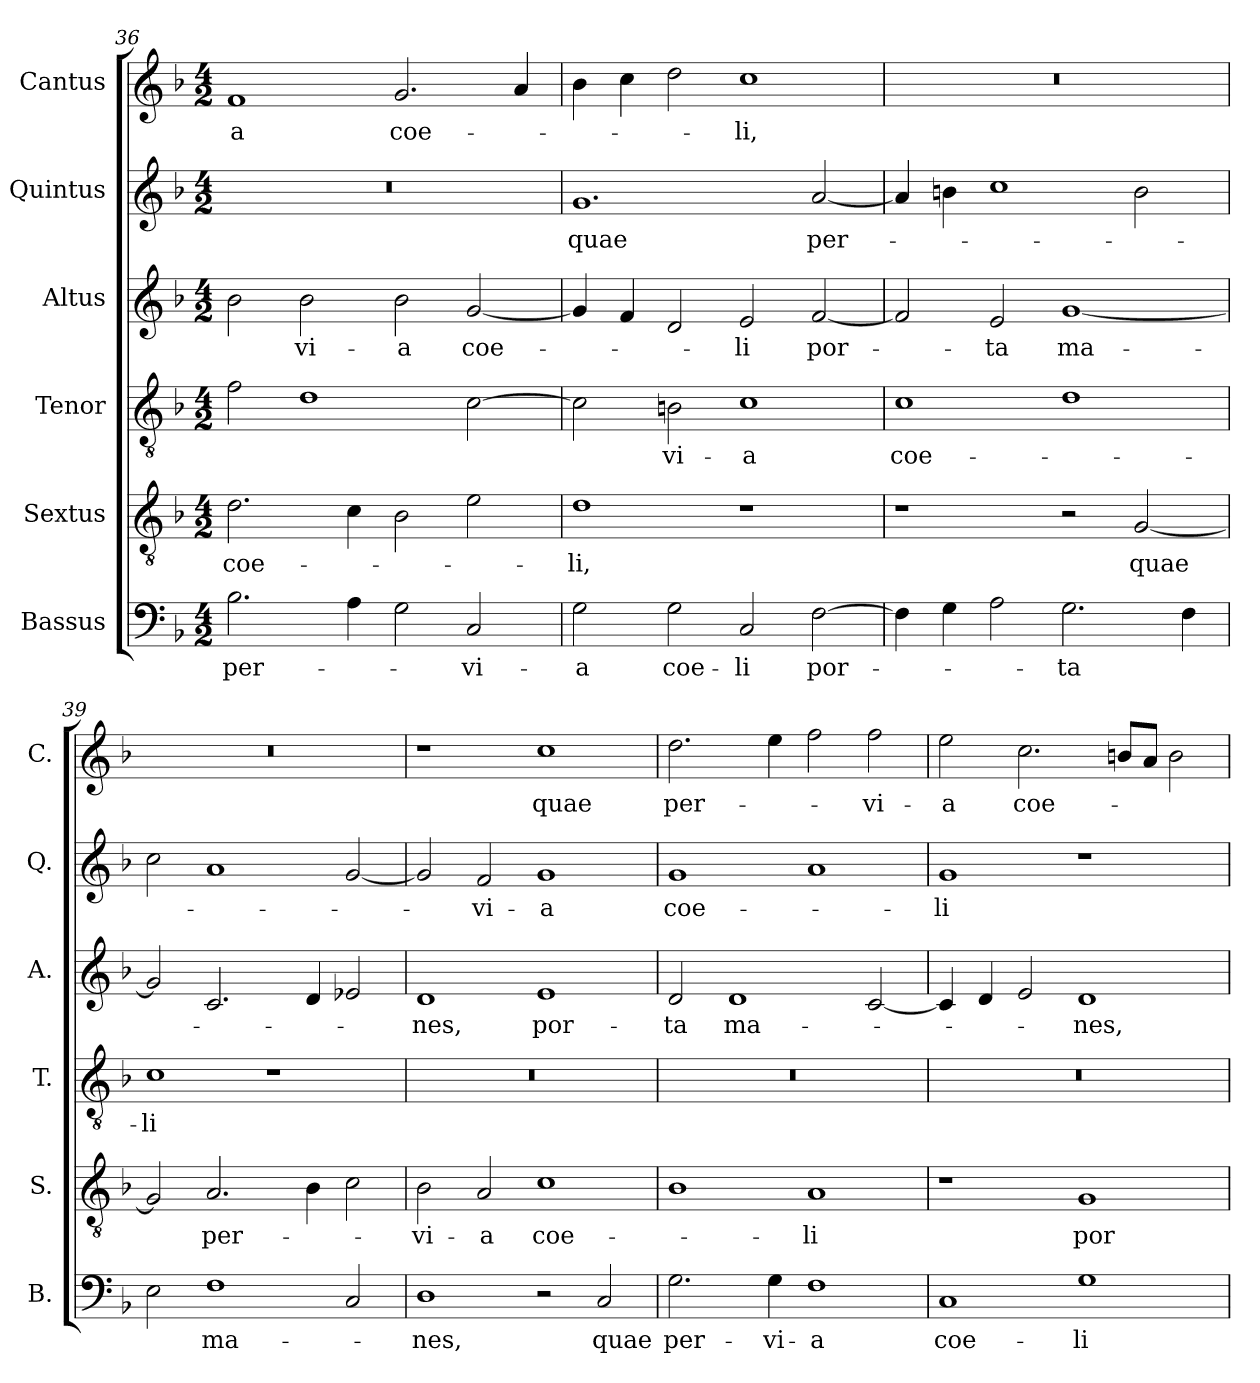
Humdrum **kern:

**kern	**text	**kern	**text	**kern	**text	**kern	**text	**kern	**text	**kern	**text
*part6	*part6	*part5	*part5	*part4	*part4	*part3	*part3	*part2	*part2	*part1	*part1
*staff6	*staff6	*staff5	*staff5	*staff4	*staff4	*staff3	*staff3	*staff2	*staff2	*staff1	*staff1
*I"Bassus	*	*I"Sextus	*	*I"Tenor	*	*I"Altus	*	*I"Quintus	*	*I"Cantus	*
*I'B.	*	*I'S.	*	*I'T.	*	*I'A.	*	*I'Q.	*	*I'C.	*
*clefF4	*	*clefGv2	*	*clefGv2	*	*clefG2	*	*clefG2	*	*clefG2	*
*k[b-]	*	*k[b-]	*	*k[b-]	*	*k[b-]	*	*k[b-]	*	*k[b-]	*
*M4/2	*	*M4/2	*	*M4/2	*	*M4/2	*	*M4/2	*	*M4/2	*
=36	=36	=36	=36	=36	=36	=36	=36	=36	=36	=36	=36
!	!LO:LY:b	!	!LO:LY:b	!	!	!	!	!	!	!	!LO:LY:b
2.B-\	per-	2.d\	coe-	2f\	.	2b-\	.	0r	.	1f	-a
!	!	!	!	!	!	!	!LO:LY:b	!	!	!	!
.	.	.	.	1d	.	2b-\	-vi-	.	.	.	.
4A\	.	4c\	.	.	.	.	.	.	.	.	.
!	!	!	!	!	!	!	!LO:LY:b	!	!	!	!LO:LY:b
2G\	.	2B-\	.	.	.	2b-\	-a	.	.	2.g/	coe-
!	!LO:LY:b	!	!	!	!	!	!LO:LY:b	!	!	!	!
2C/	-vi-	2e\	.	[2c\	.	[2g/	coe-	.	.	.	.
.	.	.	.	.	.	.	.	.	.	4a/	.
=37	=37	=37	=37	=37	=37	=37	=37	=37	=37	=37	=37
!	!LO:LY:b	!	!LO:LY:b	!	!	!	!	!	!LO:LY:b	!	!
2G\	-a	1d	-li,	2c\]	.	4g/]	.	1.g	quae	4b-\	.
.	.	.	.	.	.	4f/	.	.	.	4cc\	.
!	!LO:LY:b	!	!	!	!LO:LY:b	!	!	!	!	!	!
2G\	coe-	.	.	2Bn\	-vi-	2d/	.	.	.	2dd\	.
!	!LO:LY:b	!	!	!	!LO:LY:b	!	!LO:LY:b	!	!	!	!LO:LY:b
2C/	-li	1r	.	1c	-a	2e/	-li	.	.	1cc	-li,
!	!LO:LY:b	!	!	!	!	!	!LO:LY:b	!	!LO:LY:b	!	!
[2F\	por-	.	.	.	.	[2f/	por-	[2a/	per-	.	.
!!LO:LB:g=z
=38	=38	=38	=38	=38	=38	=38	=38	=38	=38	=38	=38
!	!	!	!	!	!LO:LY:b	!	!	!	!	!	!
4F\]	.	1r	.	1c	coe-	2f/]	.	4a/]	.	0r	.
4G\	.	.	.	.	.	.	.	4bn\	.	.	.
!	!	!	!	!	!	!	!LO:LY:b	!	!	!	!
2A\	.	.	.	.	.	2e/	-ta	1cc	.	.	.
!	!LO:LY:b	!	!	!	!	!	!LO:LY:b	!	!	!	!
2.G\	-ta	2r	.	1d	.	[1g	ma-	.	.	.	.
!	!	!	!LO:LY:b	!	!	!	!	!	!	!	!
.	.	[2G/	quae	.	.	.	.	2b\	.	.	.
4F\	.	.	.	.	.	.	.	.	.	.	.
=39	=39	=39	=39	=39	=39	=39	=39	=39	=39	=39	=39
!	!	!	!	!	!LO:LY:b	!	!	!	!	!	!
2E\	.	2G/]	.	1c	-li	2g/]	.	2cc\	.	0r	.
!	!LO:LY:b	!	!LO:LY:b	!	!	!	!	!	!	!	!
1F	ma-	2.A/	per-	.	.	2.c/	.	1a	.	.	.
.	.	.	.	1r	.	.	.	.	.	.	.
.	.	4B-\	.	.	.	4d/	.	.	.	.	.
2C/	.	2c\	.	.	.	2e-X/	.	[2g/	.	.	.
=40	=40	=40	=40	=40	=40	=40	=40	=40	=40	=40	=40
!	!LO:LY:b	!	!LO:LY:b	!	!	!	!LO:LY:b	!	!	!	!
1D	-nes,	2B-\	-vi-	0r	.	1d	-nes,	2g/]	.	1r	.
!	!	!	!LO:LY:b	!	!	!	!	!	!LO:LY:b	!	!
.	.	2A/	-a	.	.	.	.	2f/	-vi-	.	.
!	!	!	!LO:LY:b	!	!	!	!LO:LY:b	!	!LO:LY:b	!	!LO:LY:b
2r	.	1c	coe-	.	.	1e	por-	1g	-a	1cc	quae
!	!LO:LY:b	!	!	!	!	!	!	!	!	!	!
2C/	quae	.	.	.	.	.	.	.	.	.	.
=41	=41	=41	=41	=41	=41	=41	=41	=41	=41	=41	=41
!	!LO:LY:b	!	!	!	!	!	!LO:LY:b	!	!LO:LY:b	!	!LO:LY:b
2.G\	per-	1B-	.	0r	.	2d/	-ta	1g	coe-	2.dd\	per-
!	!	!	!	!	!	!	!LO:LY:b	!	!	!	!
.	.	.	.	.	.	1d	ma-	.	.	.	.
!	!LO:LY:b	!	!	!	!	!	!	!	!	!	!
4G\	-vi-	.	.	.	.	.	.	.	.	4ee\	.
!	!LO:LY:b	!	!LO:LY:b	!	!	!	!	!	!	!	!
1F	-a	1A	-li	.	.	.	.	1a	.	2ff\	.
!	!	!	!	!	!	!	!	!	!	!	!LO:LY:b
.	.	.	.	.	.	[2c/	.	.	.	2ff\	-vi-
=42	=42	=42	=42	=42	=42	=42	=42	=42	=42	=42	=42
!	!LO:LY:b	!	!	!	!	!	!	!	!LO:LY:b	!	!LO:LY:b
1C	coe-	1r	.	0r	.	4c/]	.	1g	-li	2ee\	-a
.	.	.	.	.	.	4d/	.	.	.	.	.
!	!	!	!	!	!	!	!	!	!	!	!LO:LY:b
.	.	.	.	.	.	2e/	.	.	.	2.cc\	coe-
!	!LO:LY:b	!	!LO:LY:b	!	!	!	!LO:LY:b	!	!	!	!
1G	-li	1G	por-	.	.	1d	-nes,	1r	.	.	.
.	.	.	.	.	.	.	.	.	.	8bn/L	.
.	.	.	.	.	.	.	.	.	.	8a/J	.
.	.	.	.	.	.	.	.	.	.	2b\	.
=	=	=	=	=	=	=	=	=	=	=	=
*-	*-	*-	*-	*-	*-	*-	*-	*-	*-	*-	*-
